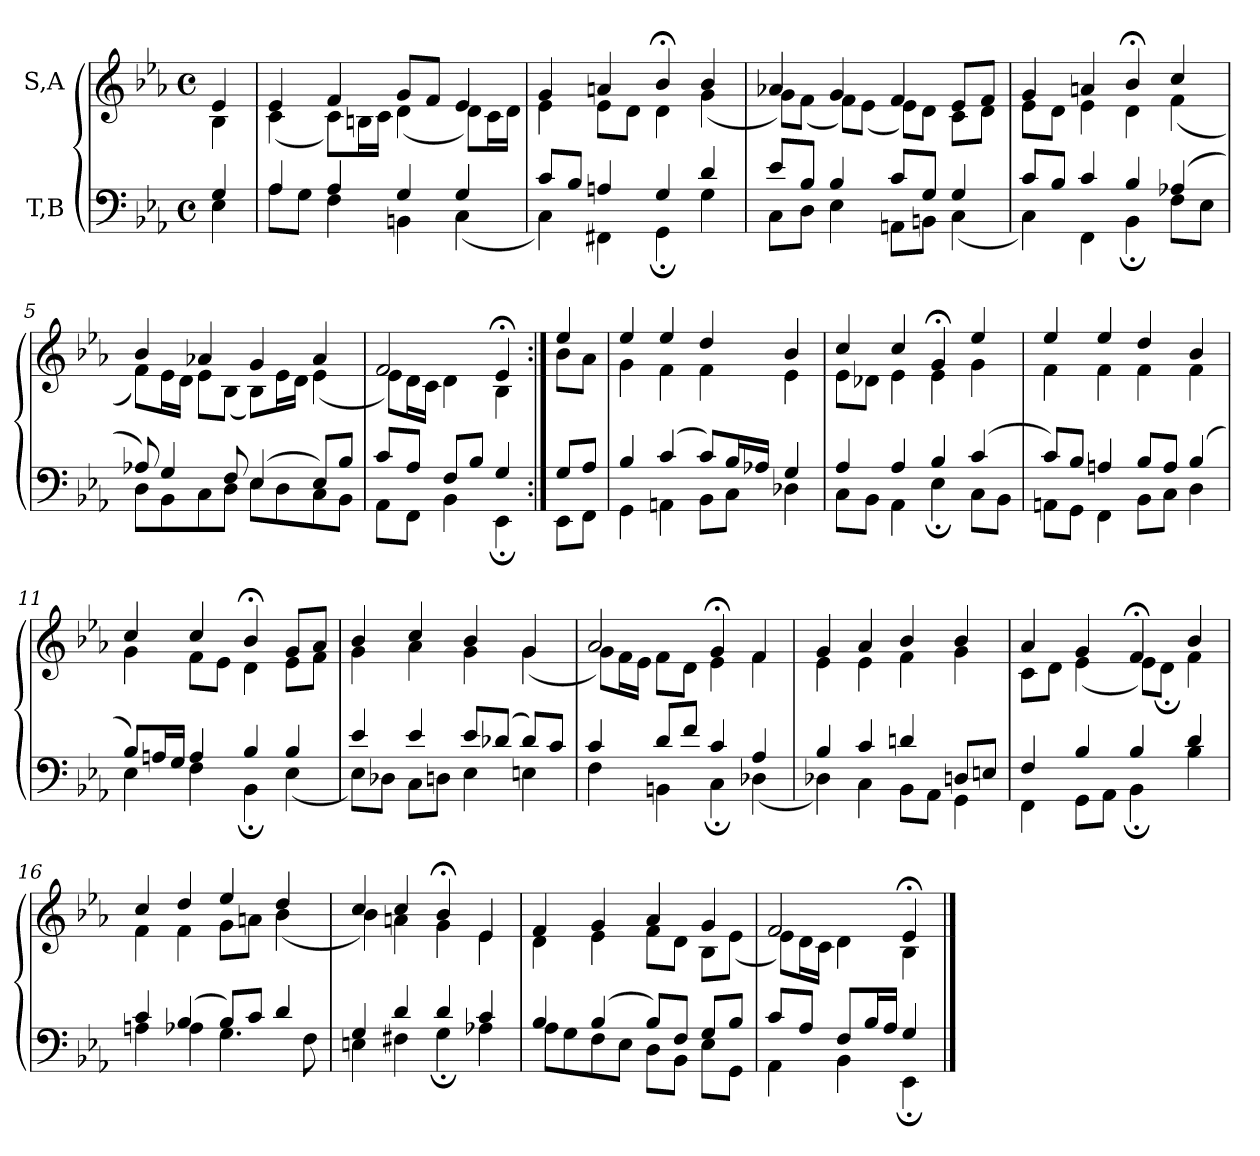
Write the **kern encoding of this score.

**kern	**kern
*part2	*part1
*staff2	*staff1
*I"T,B	*I"S,A
*clefF4	*clefG2
*k[b-e-a-]	*k[b-e-a-]
*M4/4	*M4/4
*met(c)	*met(c)
=	=
*^	*^
4G	4E-	4e-	4B-
=1	=1	=1	=1
4A-	8A-L	4e-	(<4c
.	8GJ	.	.
4A-	4F	4f	8cL)
.	.	.	16BnL
.	.	.	16cJJ
4G	4BBn	8gL	(<4d
.	.	8fJ	.
4G	(<4C	4e-	8dL)
.	.	.	16cL
.	.	.	16dJJ
=2	=2	=2	=2
8cL	4C)	4g	4e-
8B-J	.	.	.
4An	4FF#X	4an	8e-L
.	.	.	8dJ
4G	4GG;	4b-;<	4d
4d	4G	4b-	(<4g
=3	=3	=3	=3
8e-L	8CL	4a-X	8gL)
8B-J	8DJ	.	(<8fJ
4B-	4E-	4g	8fL)
.	.	.	(<8e-J
8cL	8AAnL	4f	8e-L)
8GJ	8BBnJ	.	8dJ
4G	(<4C	8e-L	8cL
.	.	8fJ	8dJ
=4	=4	=4	=4
8cL	4C)	4g	8e-L
8B-J	.	.	8dJ
4c	4FF	4an	4e-
4B-	4BB-;	4b-;<	4d
(>4A-X	8FL	4cc	(<4f
.	8E-J	.	.
=5	=5	=5	=5
8A-X)	8DL	4b-	8fL)
4G	8BB-	.	16e-L
.	.	.	16dJJ
.	8C	4a-X	8e-L
8F	8DJ	.	(<8B-J
(>4E-	8E-L	4g	8B-L)
.	8D	.	16e-L
.	.	.	16dJJ
8E-L)	8C	4a-	(<4e-
8B-J	8BB-J	.	.
=1152	=1152	=1152	=1152
8cL	8AA-L	2f	8e-L)
8A-J	8FFJ	.	16dL
.	.	.	16cJJ
8FL	4BB-	.	4d
8B-J	.	.	.
4G	4EE-;	4e-;<	4B-
=1153:|!	=1153:|!	=1153:|!	=1153:|!
8GL	8EE-L	4ee-	8b-L
8A-J	8FFJ	.	8a-J
=8	=8	=8	=8
4B-	4GG	4ee-	4g
(>4c	4AAn	4ee-	4f
8cL)	8BB-L	4dd	4f
16B-L	8CJ	.	.
16A-XJJ	.	.	.
4G	4D-X	4b-	4e-
=9	=9	=9	=9
4A-	8CL	4cc	8e-L
.	8BB-J	.	8d-XJ
4A-	4AA-	4cc	4e-
4B-	4E-;	4g;<	4e-
(>4c	8CL	4ee-	4g
.	8BB-J	.	.
=10	=10	=10	=10
8cL)	8AAnL	4ee-	4f
8B-J	8GGJ	.	.
4An	4FF	4ee-	4f
8B-L	8BB-L	4dd	4f
8AJ	8CJ	.	.
(>4B-	4D	4b-	4f
=11	=11	=11	=11
8B-L)	4E-	4cc	4g
16AnL	.	.	.
16GJJ	.	.	.
4A	4F	4cc	8fL
.	.	.	8e-J
4B-	4BB-;	4b-;<	4d
4B-	(<4E-	8gL	8e-L
.	.	8a-J	8fJ
=12	=12	=12	=12
4e-	8E-L)	4b-	4g
.	8D-XJ	.	.
4e-	8CL	4cc	4a-
.	8DnJ	.	.
8e-L	4E-	4b-	4g
(>8d-XJ	.	.	.
8d-L)	4En	4g	(<4g
8cJ	.	.	.
=13	=13	=13	=13
4c	4F	2a-	8gL)
.	.	.	16fL
.	.	.	16e-JJ
8dL	4BBn	.	8fL
8fJ	.	.	8dJ
4c	4C;	4g;<	4e-
4A-	(<4D-X	4f	4f
=14	=14	=14	=14
4B-	4D-X)	4g	4e-
4c	4C	4a-	4e-
4dn	8BB-L	4b-	4f
.	8AA-J	.	.
8DnL	4GG	4b-	4g
8EnJ	.	.	.
=15	=15	=15	=15
4F	4FF	4a-	8cL
.	.	.	8dJ
4B-	8GGL	4g	(<4e-
.	8AA-J	.	.
4B-	4BB-;	4f;<	8e-L)
.	.	.	8d;J
4d	4B-	4b-	4f
=16	=16	=16	=16
4c	4An	4cc	4f
(>4B-	4A-X	4dd	4f
8B-L)	4.G	4ee-	8gL
8cJ	.	.	8anJ
4d	.	4dd	(<4b-
.	8F	.	.
=17	=17	=17	=17
4G	4En	4cc	4b-)
4d	4F#X	4cc	4an
4d	4G;	4b-;<	4g
4c	4A-X	4e-	4e-
=18	=18	=18	=18
4B-	8A-L	4f	4d
.	8G	.	.
(>4B-	8F	4g	4e-
.	8E-J	.	.
8B-L)	8DL	4a-	8fL
8FJ	8BB-J	.	8dJ
8GL	8E-L	4g	8B-L
8B-J	8GGJ	.	(<8e-J
=19	=19	=19	=19
8cL	4AA-	2f	8e-L)
8A-J	.	.	16dL
.	.	.	16cJJ
8FL	4BB-	.	4d
16B-L	.	.	.
16A-JJ	.	.	.
4G	4EE-;	4e-;<	4B-
*v	*v	*	*
*	*v	*v
==	==
*-	*-
